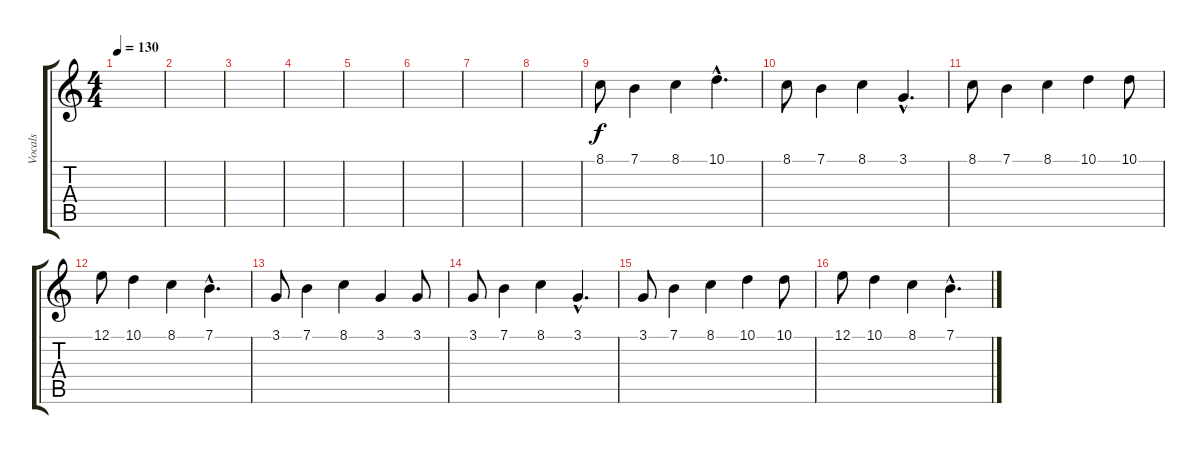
\track ("Vocals" "Vocals") {instrument flute}
\staff {score tabs}
\tuning (E4 B3 G3 D3 A2 E2) {hide}
\ts (4 4)
\tempo 130
\clef g2
\ks c
|
|
|
|
|
|
|
|
8.1.8 7.1.4 8.1.4 10.1{hac}.4{d} |
8.1.8 7.1.4 8.1.4 3.1{hac}.4{d} |
8.1.8 7.1.4 8.1.4 10.1.4 10.1.8 |
12.1.8 10.1.4 8.1.4 7.1{hac}.4{d} |
3.1.8 7.1.4 8.1.4 3.1.4 3.1.8 |
3.1.8 7.1.4 8.1.4 3.1{hac}.4{d} |
3.1.8 7.1.4 8.1.4 10.1.4 10.1.8 |
12.1.8 10.1.4 8.1.4 7.1{hac}.4{d}
